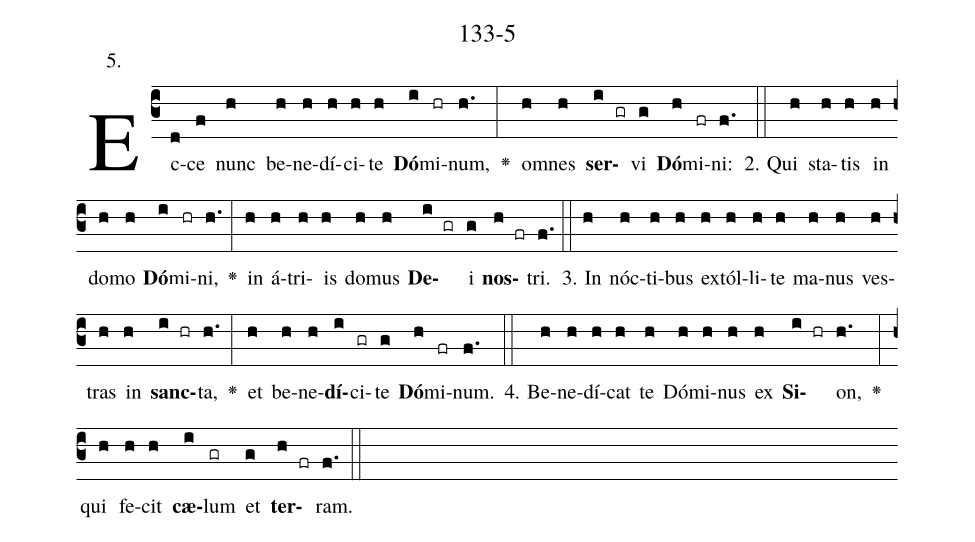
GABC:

name: 133-5;
annotation: 5.;
%%
(c3)Ec(d)ce(f) nunc(h) be(h)ne(h)dí(h)ci(h)te(h) <b>Dó</b>(i)mi(hr)num,(h.) <v>\greheightstar</v>(:) om(h)nes(h) <b>ser</b>(i gr)vi(g) <b>Dó</b>(h)mi(fr)ni:(f.) (::)
2. Qui(h) sta(h)tis(h) in(h) do(h)mo(h) <b>Dó</b>(i)mi(hr)ni,(h.) <v>\greheightstar</v>(:) in(h) á(h)tri(h)is(h) do(h)mus(h) <b>De</b>(i gr)i(g) <b>nos</b>(h fr)tri.(f.) (::)
3. In(h) nóc(h)ti(h)bus(h) ex(h)tól(h)li(h)te(h) ma(h)nus(h) ves(h)tras(h) in(h) <b>sanc</b>(i hr)ta,(h.) <v>\greheightstar</v>(:) et(h) be(h)ne(h)<b>dí</b>(i)ci(gr)te(g) <b>Dó</b>(h)mi(fr)num.(f.) (::)
4. Be(h)ne(h)dí(h)cat(h) te(h) Dó(h)mi(h)nus(h) ex(h) <b>Si</b>(i hr)on,(h.) <v>\greheightstar</v>(:) qui(h) fe(h)cit(h) <b>cæ</b>(i)lum(gr) et(g) <b>ter</b>(h fr)ram.(f.) (::)
